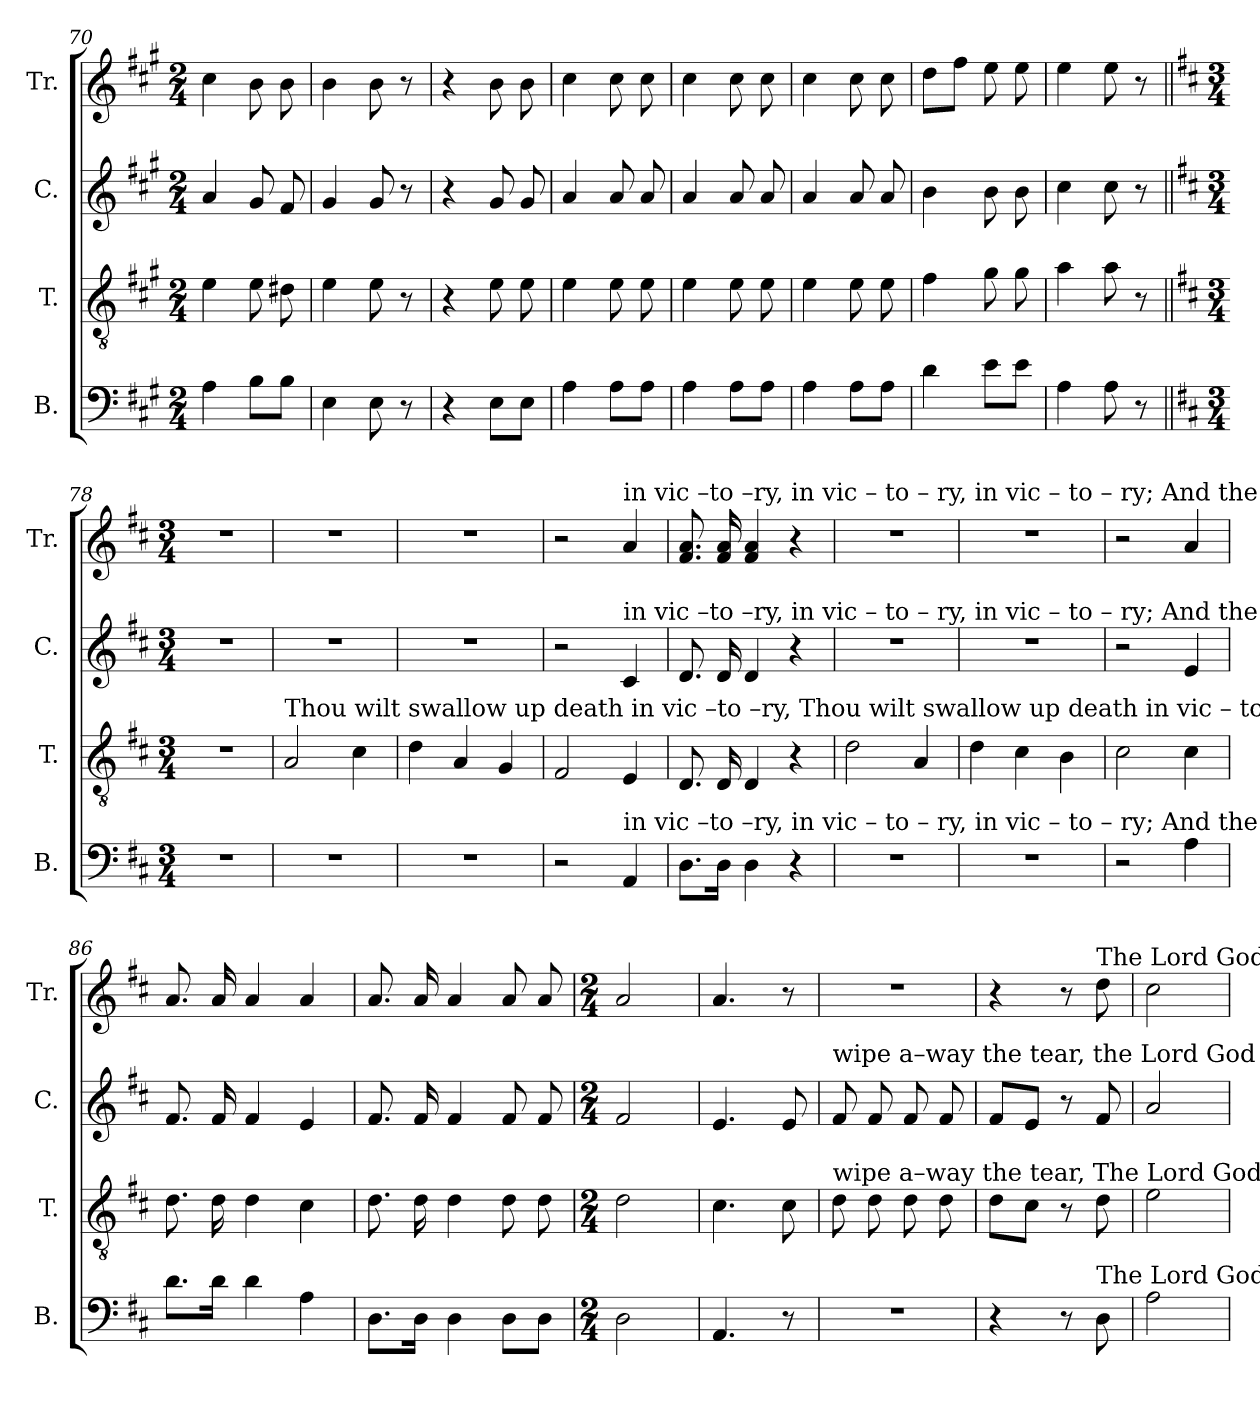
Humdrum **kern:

**kern	**kern	**kern	**kern
*part4	*part3	*part2	*part1
*staff4	*staff3	*staff2	*staff1
*I"B.	*I"T.	*I"C.	*I"Tr.
*I'B.	*I'T.	*I'C.	*I'Tr.
*clefF4	*clefGv2	*clefG2	*clefG2
*k[f#c#g#]	*k[f#c#g#]	*k[f#c#g#]	*k[f#c#g#]
*M2/4	*M2/4	*M2/4	*M2/4
=70	=70	=70	=70
4A\	4e\	4a/	4cc#\
8B\L	8e\	8g#/	8b\
8B\J	8d#X\	8f#/	8b\
=71	=71	=71	=71
4E\	4e\	4g#/	4b\
8E\	8e\	8g#/	8b\
8r	8r	8r	8r
=72	=72	=72	=72
4r	4r	4r	4r
8E\L	8e\	8g#/	8b\
8E\J	8e\	8g#/	8b\
=73	=73	=73	=73
4A\	4e\	4a/	4cc#\
8A\L	8e\	8a/	8cc#\
8A\J	8e\	8a/	8cc#\
=74	=74	=74	=74
4A\	4e\	4a/	4cc#\
8A\L	8e\	8a/	8cc#\
8A\J	8e\	8a/	8cc#\
=75	=75	=75	=75
4A\	4e\	4a/	4cc#\
8A\L	8e\	8a/	8cc#\
8A\J	8e\	8a/	8cc#\
=76	=76	=76	=76
4d\	4f#\	4b\	8dd\L
.	.	.	8ff#\J
8e\L	8g#\	8b\	8ee\
8e\J	8g#\	8b\	8ee\
=77	=77	=77	=77
4A\	4a\	4cc#\	4ee\
8A\	8a\	8cc#\	8ee\
8r	8r	8r	8r
=78||	=78||	=78||	=78||
*k[f#c#]	*k[f#c#]	*k[f#c#]	*k[f#c#]
*M3/4	*M3/4	*M3/4	*M3/4
2.r	2.r	2.r	2.r
=79	=79	=79	=79
!	!LO:TX:a:t=Thou wilt swallow up death  in  vic –to –ry,    Thou wilt swallow up death  in  vic – to – ry,  in    vic – to – ry;  And the    Lord  God  shall	!	!
2.r	2A/	2.r	2.r
.	4c#\	.	.
=80	=80	=80	=80
2.r	4d\	2.r	2.r
.	4A/	.	.
.	4G/	.	.
=81	=81	=81	=81
2r	2F#/	2r	2r
!	!	!	!LO:TX:a:t=in   vic –to –ry,                                                    in  vic – to – ry,  in    vic – to – ry;  And the    Lord  God
!	!	!LO:TX:a:t=in   vic –to –ry,                                                    in  vic – to – ry,  in    vic – to – ry;  And the    Lord  God  shall	!
!LO:TX:a:t=in   vic –to –ry,                                                    in  vic – to – ry,  in    vic – to – ry;  And the    Lord  God	!	!	!
4AA/	4E/	4c#/	4a/
=82	=82	=82	=82
8.D\L	8.D/	8.d/	8.f#/ 8.a/
16D\Jk	16D/	16d/	16f#/ 16a/
4D\	4D/	4d/	4f#/ 4a/
4r	4r	4r	4r
=83	=83	=83	=83
2.r	2d\	2.r	2.r
.	4A/	.	.
=84	=84	=84	=84
2.r	4d\	2.r	2.r
.	4c#\	.	.
.	4B\	.	.
=85	=85	=85	=85
2r	2c#\	2r	2r
4A\	4c#\	4e/	4a/
=86	=86	=86	=86
8.d\L	8.d\	8.f#/	8.a/
16d\Jk	16d\	16f#/	16a/
4d\	4d\	4f#/	4a/
4A\	4c#\	4e/	4a/
=87	=87	=87	=87
8.D\L	8.d\	8.f#/	8.a/
16D\Jk	16d\	16f#/	16a/
4D\	4d\	4f#/	4a/
8D\L	8d\	8f#/	8a/
8D\J	8d\	8f#/	8a/
=88	=88	=88	=88
*M2/4	*M2/4	*M2/4	*M2/4
2D\	2d\	2f#/	2a/
=89	=89	=89	=89
4.AA/	4.c#\	4.e/	4.a/
8r	8c#\	8e/	8r
=90	=90	=90	=90
!	!	!LO:TX:a:t=wipe  a–way  the    tear,       the Lord God                                                  the    tear                                                        The  Lord  God	!
!	!LO:TX:a:t=wipe  a–way  the    tear,      The Lord God shall wipe away the  tear,       the    tear       from  eve  –  ry       eye.          The Lord  God  shall	!	!
2r	8d\	8f#/	2r
.	8d\	8f#/	.
.	8d\	8f#/	.
.	8d\	8f#/	.
=91	=91	=91	=91
4r	8d\L	8f#/L	4r
.	8c#\J	8e/J	.
8r	8r	8r	8r
!	!	!	!LO:TX:a:t=The Lord God shall wipe away the  tear,                                                                              The  Lord  God
!LO:TX:a:t=The Lord God                                                                                                                       The  Lord  God  shall	!	!	!
8D\	8d\	8f#/	8dd\
=92	=92	=92	=92
2A\	2e\	2a/	2cc#\
=	=	=	=
*-	*-	*-	*-
